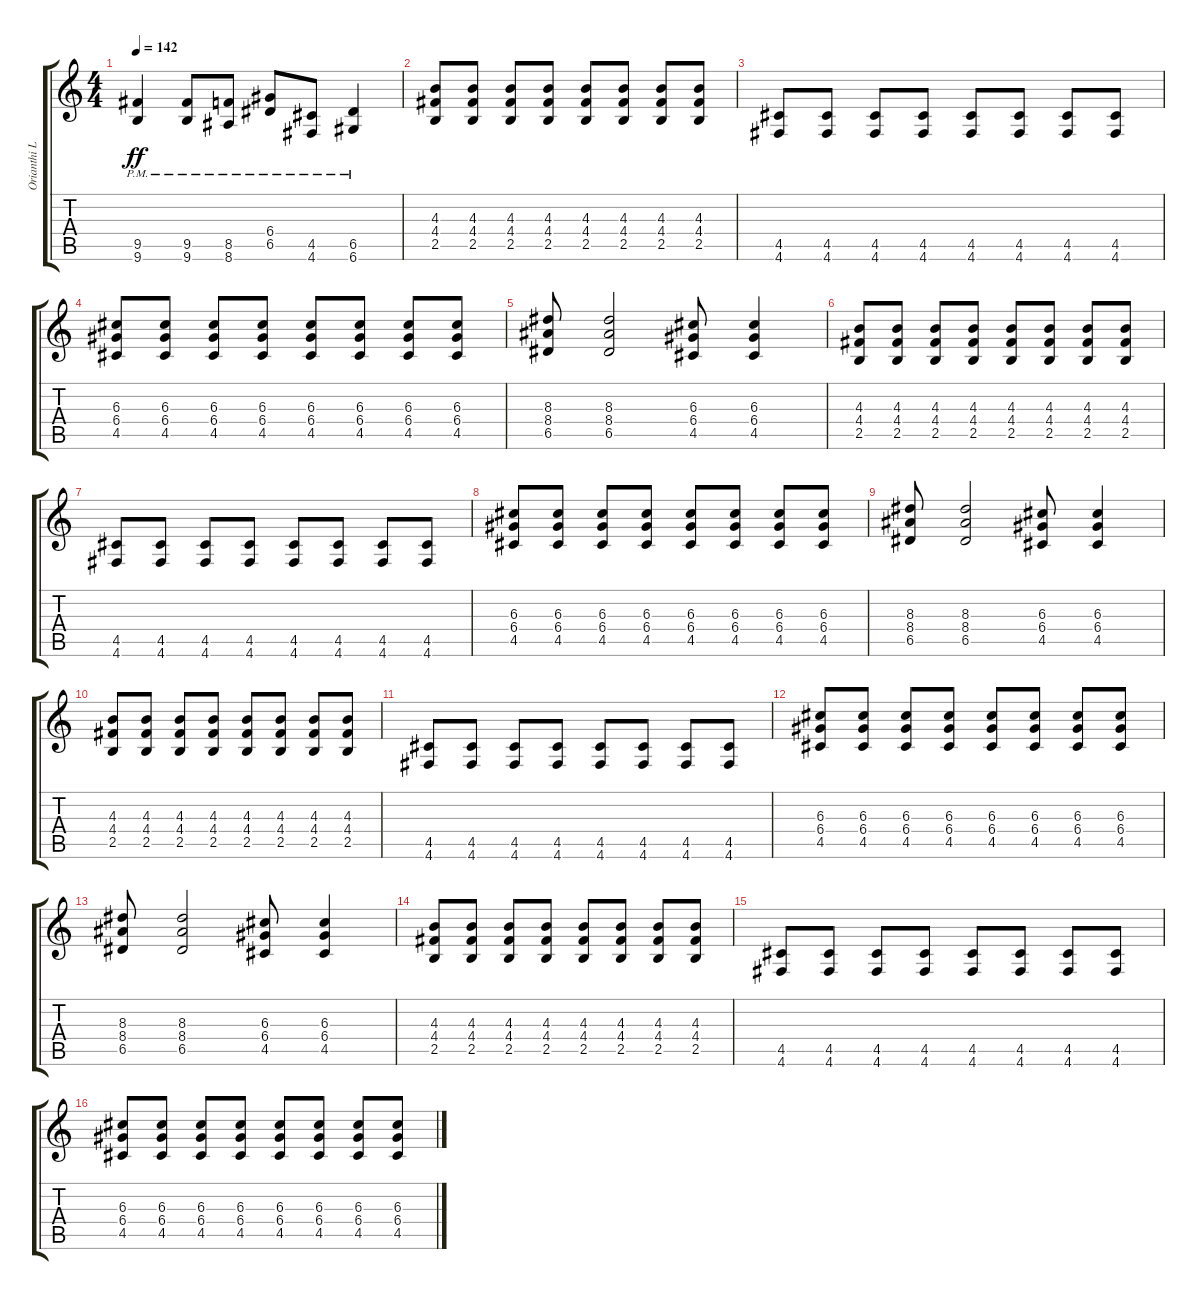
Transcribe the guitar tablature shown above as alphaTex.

\track ("Orianthi Lead" "Orianthi L") {instrument overdrivenguitar}
\staff {score tabs}
\tuning (E4 B3 G3 D3 A2 D2) {hide}
\ts (4 4)
\tempo 142
\clef g2
\ks c
(9.5{pm} 9.6{pm}).4{dy ff} (9.5{pm} 9.6{pm}).8 (8.5{pm} 8.6{pm}).8 (6.4{pm} 6.5{pm}).8 (4.5{pm} 4.6{pm}).8 (6.5{pm} 6.6{pm}).4 |
(4.3 4.4 2.5).8 (4.3 4.4 2.5).8 (4.3 4.4 2.5).8 (4.3 4.4 2.5).8 (4.3 4.4 2.5).8 (4.3 4.4 2.5).8 (4.3 4.4 2.5).8 (4.3 4.4 2.5).8 |
(4.5 4.6).8 (4.5 4.6).8 (4.5 4.6).8 (4.5 4.6).8 (4.5 4.6).8 (4.5 4.6).8 (4.5 4.6).8 (4.5 4.6).8 |
(6.3 6.4 4.5).8 (6.3 6.4 4.5).8 (6.3 6.4 4.5).8 (6.3 6.4 4.5).8 (6.3 6.4 4.5).8 (6.3 6.4 4.5).8 (6.3 6.4 4.5).8 (6.3 6.4 4.5).8 |
(8.3 8.4 6.5).8 (8.3 8.4 6.5).2 (6.3 6.4 4.5).8 (6.3 6.4 4.5).4 |
(4.3 4.4 2.5).8 (4.3 4.4 2.5).8 (4.3 4.4 2.5).8 (4.3 4.4 2.5).8 (4.3 4.4 2.5).8 (4.3 4.4 2.5).8 (4.3 4.4 2.5).8 (4.3 4.4 2.5).8 |
(4.5 4.6).8 (4.5 4.6).8 (4.5 4.6).8 (4.5 4.6).8 (4.5 4.6).8 (4.5 4.6).8 (4.5 4.6).8 (4.5 4.6).8 |
(6.3 6.4 4.5).8 (6.3 6.4 4.5).8 (6.3 6.4 4.5).8 (6.3 6.4 4.5).8 (6.3 6.4 4.5).8 (6.3 6.4 4.5).8 (6.3 6.4 4.5).8 (6.3 6.4 4.5).8 |
(8.3 8.4 6.5).8 (8.3 8.4 6.5).2 (6.3 6.4 4.5).8 (6.3 6.4 4.5).4 |
(4.3 4.4 2.5).8 (4.3 4.4 2.5).8 (4.3 4.4 2.5).8 (4.3 4.4 2.5).8 (4.3 4.4 2.5).8 (4.3 4.4 2.5).8 (4.3 4.4 2.5).8 (4.3 4.4 2.5).8 |
(4.5 4.6).8 (4.5 4.6).8 (4.5 4.6).8 (4.5 4.6).8 (4.5 4.6).8 (4.5 4.6).8 (4.5 4.6).8 (4.5 4.6).8 |
(6.3 6.4 4.5).8 (6.3 6.4 4.5).8 (6.3 6.4 4.5).8 (6.3 6.4 4.5).8 (6.3 6.4 4.5).8 (6.3 6.4 4.5).8 (6.3 6.4 4.5).8 (6.3 6.4 4.5).8 |
(8.3 8.4 6.5).8 (8.3 8.4 6.5).2 (6.3 6.4 4.5).8 (6.3 6.4 4.5).4 |
(4.3 4.4 2.5).8 (4.3 4.4 2.5).8 (4.3 4.4 2.5).8 (4.3 4.4 2.5).8 (4.3 4.4 2.5).8 (4.3 4.4 2.5).8 (4.3 4.4 2.5).8 (4.3 4.4 2.5).8 |
(4.5 4.6).8 (4.5 4.6).8 (4.5 4.6).8 (4.5 4.6).8 (4.5 4.6).8 (4.5 4.6).8 (4.5 4.6).8 (4.5 4.6).8 |
(6.3 6.4 4.5).8 (6.3 6.4 4.5).8 (6.3 6.4 4.5).8 (6.3 6.4 4.5).8 (6.3 6.4 4.5).8 (6.3 6.4 4.5).8 (6.3 6.4 4.5).8 (6.3 6.4 4.5).8
